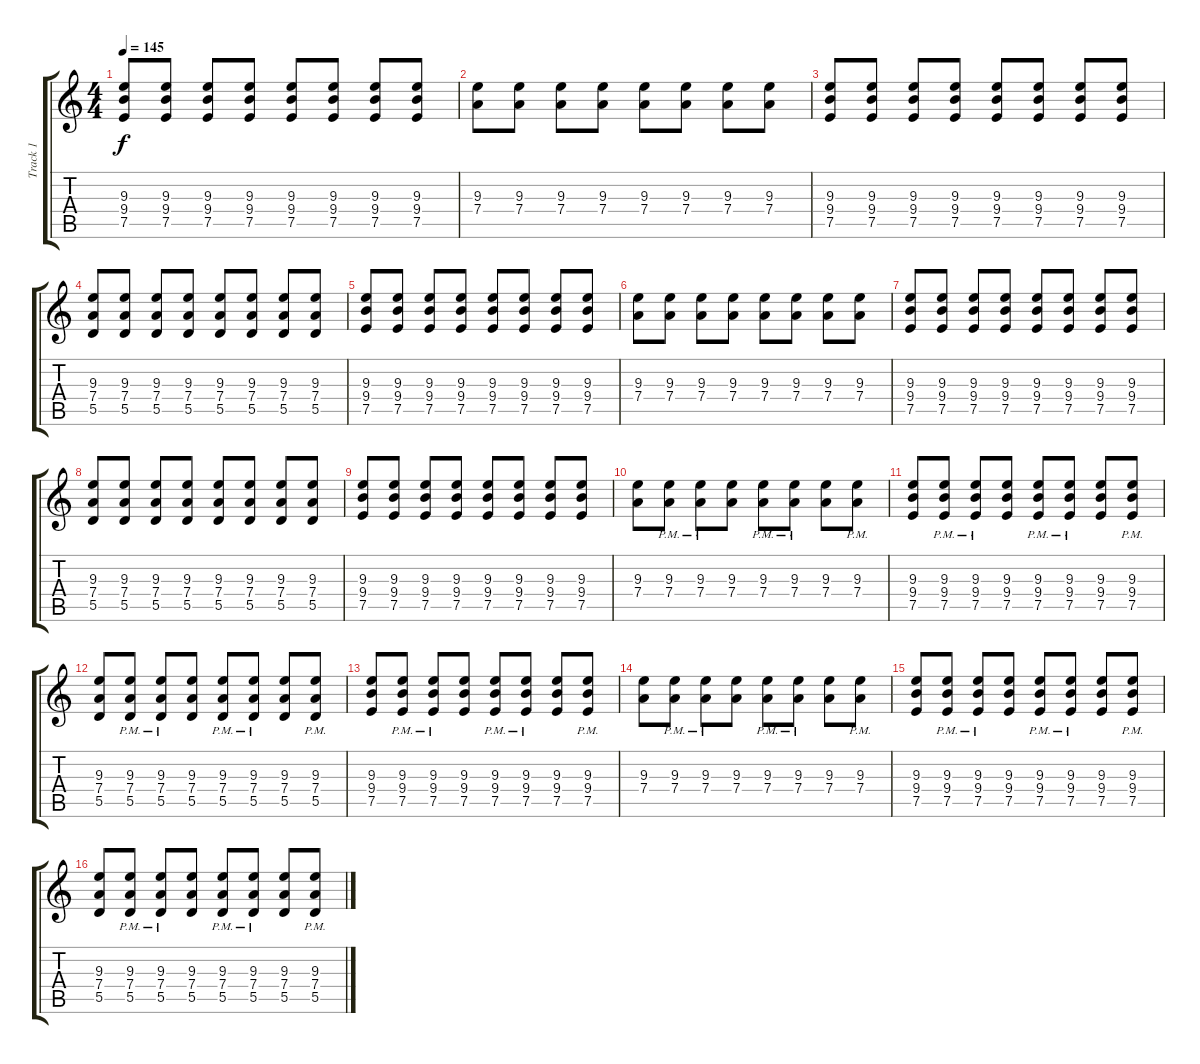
\track ("Track 1" "Track 1") {instrument distortionguitar}
\staff {score tabs}
\tuning (E4 B3 G3 D3 A2 D2) {hide}
\ts (4 4)
\tempo 145
\clef g2
\ks c
(9.3 9.4 7.5).8{dy f} (9.3 9.4 7.5).8 (9.3 9.4 7.5).8 (9.3 9.4 7.5).8 (9.3 9.4 7.5).8 (9.3 9.4 7.5).8 (9.3 9.4 7.5).8 (9.3 9.4 7.5).8 |
(9.3 7.4).8 (9.3 7.4).8 (9.3 7.4).8 (9.3 7.4).8 (9.3 7.4).8 (9.3 7.4).8 (9.3 7.4).8 (9.3 7.4).8 |
(9.3 9.4 7.5).8 (9.3 9.4 7.5).8 (9.3 9.4 7.5).8 (9.3 9.4 7.5).8 (9.3 9.4 7.5).8 (9.3 9.4 7.5).8 (9.3 9.4 7.5).8 (9.3 9.4 7.5).8 |
(9.3 7.4 5.5).8 (9.3 7.4 5.5).8 (9.3 7.4 5.5).8 (9.3 7.4 5.5).8 (9.3 7.4 5.5).8 (9.3 7.4 5.5).8 (9.3 7.4 5.5).8 (9.3 7.4 5.5).8 |
(9.3 9.4 7.5).8 (9.3 9.4 7.5).8 (9.3 9.4 7.5).8 (9.3 9.4 7.5).8 (9.3 9.4 7.5).8 (9.3 9.4 7.5).8 (9.3 9.4 7.5).8 (9.3 9.4 7.5).8 |
(9.3 7.4).8 (9.3 7.4).8 (9.3 7.4).8 (9.3 7.4).8 (9.3 7.4).8 (9.3 7.4).8 (9.3 7.4).8 (9.3 7.4).8 |
(9.3 9.4 7.5).8 (9.3 9.4 7.5).8 (9.3 9.4 7.5).8 (9.3 9.4 7.5).8 (9.3 9.4 7.5).8 (9.3 9.4 7.5).8 (9.3 9.4 7.5).8 (9.3 9.4 7.5).8 |
(9.3 7.4 5.5).8 (9.3 7.4 5.5).8 (9.3 7.4 5.5).8 (9.3 7.4 5.5).8 (9.3 7.4 5.5).8 (9.3 7.4 5.5).8 (9.3 7.4 5.5).8 (9.3 7.4 5.5).8 |
(9.3 9.4 7.5).8 (9.3 9.4 7.5).8 (9.3 9.4 7.5).8 (9.3 9.4 7.5).8 (9.3 9.4 7.5).8 (9.3 9.4 7.5).8 (9.3 9.4 7.5).8 (9.3 9.4 7.5).8 |
(9.3 7.4).8 (9.3{pm} 7.4{pm}).8 (9.3{pm} 7.4{pm}).8 (9.3 7.4).8 (9.3{pm} 7.4{pm}).8 (9.3{pm} 7.4{pm}).8 (9.3 7.4).8 (9.3{pm} 7.4{pm}).8 |
(9.3 9.4 7.5).8 (9.3{pm} 9.4{pm} 7.5{pm}).8 (9.3{pm} 9.4{pm} 7.5{pm}).8 (9.3 9.4 7.5).8 (9.3{pm} 9.4{pm} 7.5{pm}).8 (9.3{pm} 9.4{pm} 7.5{pm}).8 (9.3 9.4 7.5).8 (9.3{pm} 9.4{pm} 7.5{pm}).8 |
(9.3 7.4 5.5).8 (9.3{pm} 7.4{pm} 5.5{pm}).8 (9.3{pm} 7.4{pm} 5.5{pm}).8 (9.3 7.4 5.5).8 (9.3{pm} 7.4{pm} 5.5{pm}).8 (9.3{pm} 7.4{pm} 5.5{pm}).8 (9.3 7.4 5.5).8 (9.3{pm} 7.4{pm} 5.5{pm}).8 |
(9.3 9.4 7.5).8 (9.3{pm} 9.4{pm} 7.5{pm}).8 (9.3{pm} 9.4{pm} 7.5{pm}).8 (9.3 9.4 7.5).8 (9.3{pm} 9.4{pm} 7.5{pm}).8 (9.3{pm} 9.4{pm} 7.5{pm}).8 (9.3 9.4 7.5).8 (9.3{pm} 9.4{pm} 7.5{pm}).8 |
(9.3 7.4).8 (9.3{pm} 7.4{pm}).8 (9.3{pm} 7.4{pm}).8 (9.3 7.4).8 (9.3{pm} 7.4{pm}).8 (9.3{pm} 7.4{pm}).8 (9.3 7.4).8 (9.3{pm} 7.4{pm}).8 |
(9.3 9.4 7.5).8 (9.3{pm} 9.4{pm} 7.5{pm}).8 (9.3{pm} 9.4{pm} 7.5{pm}).8 (9.3 9.4 7.5).8 (9.3{pm} 9.4{pm} 7.5{pm}).8 (9.3{pm} 9.4{pm} 7.5{pm}).8 (9.3 9.4 7.5).8 (9.3{pm} 9.4{pm} 7.5{pm}).8 |
(9.3 7.4 5.5).8 (9.3{pm} 7.4{pm} 5.5{pm}).8 (9.3{pm} 7.4{pm} 5.5{pm}).8 (9.3 7.4 5.5).8 (9.3{pm} 7.4{pm} 5.5{pm}).8 (9.3{pm} 7.4{pm} 5.5{pm}).8 (9.3 7.4 5.5).8 (9.3{pm} 7.4{pm} 5.5{pm}).8
